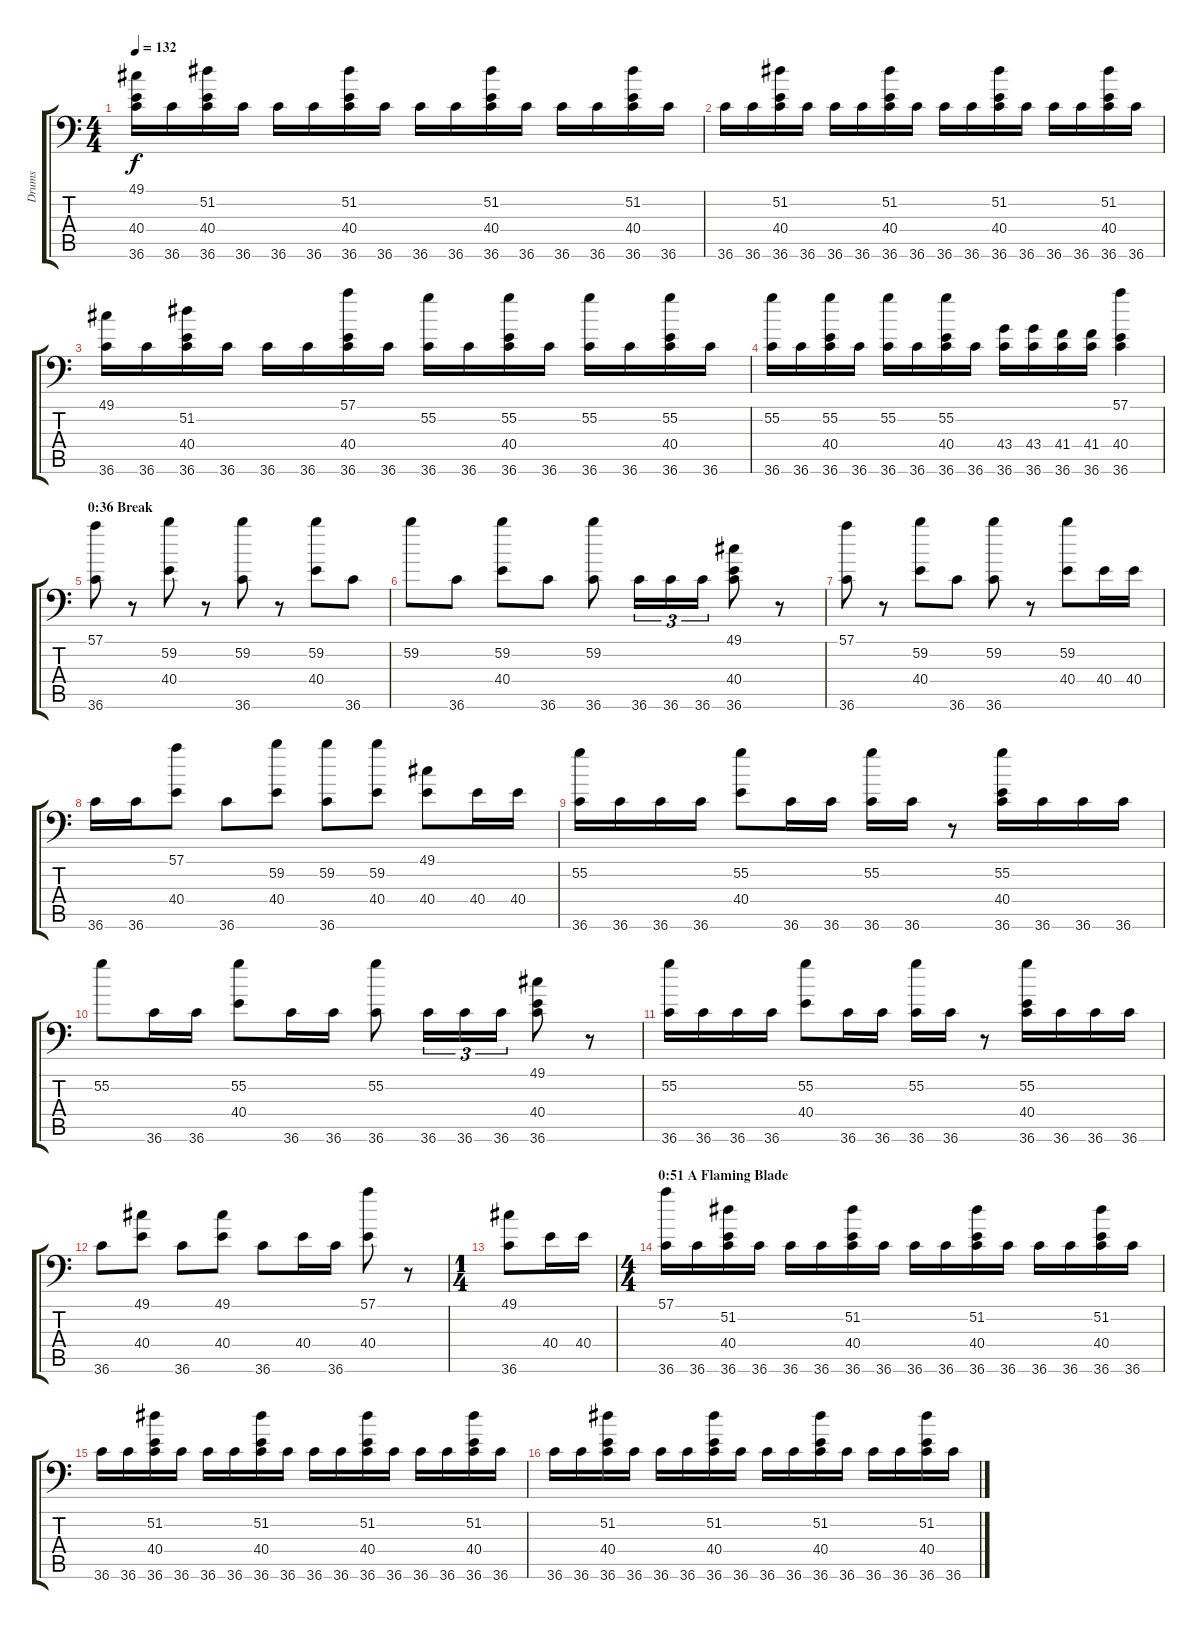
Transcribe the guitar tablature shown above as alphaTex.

\track ("Drums" "Drums") {instrument acousticgrandpiano}
\staff {score tabs}
\tuning (C-1 C-1 C-1 C-1 C-1 C-1) {hide}
\ts (4 4)
\tempo 132
\clef f4
\ks c
(49.1 40.4 36.6).16{dy f} 36.6.16 (51.2 40.4 36.6).16 36.6.16 36.6.16 36.6.16 (51.2 40.4 36.6).16 36.6.16 36.6.16 36.6.16 (51.2 40.4 36.6).16 36.6.16 36.6.16 36.6.16 (51.2 40.4 36.6).16 36.6.16 |
36.6.16 36.6.16 (51.2 40.4 36.6).16 36.6.16 36.6.16 36.6.16 (51.2 40.4 36.6).16 36.6.16 36.6.16 36.6.16 (51.2 40.4 36.6).16 36.6.16 36.6.16 36.6.16 (51.2 40.4 36.6).16 36.6.16 |
(49.1 36.6).16 36.6.16 (51.2 40.4 36.6).16 36.6.16 36.6.16 36.6.16 (57.1 40.4 36.6).16 36.6.16 (55.2 36.6).16 36.6.16 (55.2 40.4 36.6).16 36.6.16 (55.2 36.6).16 36.6.16 (55.2 40.4 36.6).16 36.6.16 |
(55.2 36.6).16 36.6.16 (55.2 40.4 36.6).16 36.6.16 (55.2 36.6).16 36.6.16 (55.2 40.4 36.6).16 36.6.16 (43.4 36.6).16 (43.4 36.6).16 (41.4 36.6).16 (41.4 36.6).16 (57.1 40.4 36.6).4 |
\section ("" "0:36 Break")
(57.1 36.6).8 r.8 (59.2 40.4).8 r.8 (59.2 36.6).8 r.8 (59.2 40.4).8 36.6.8 |
59.2.8 36.6.8 (59.2 40.4).8 36.6.8 (59.2 36.6).8 36.6.16{tu (3 2)} 36.6.16{tu (3 2)} 36.6.16{tu (3 2)} (49.1 40.4 36.6).8 r.8 |
(57.1 36.6).8 r.8 (59.2 40.4).8 36.6.8 (59.2 36.6).8 r.8 (59.2 40.4).8 40.4.16 40.4.16 |
36.6.16 36.6.16 (57.1 40.4).8 36.6.8 (59.2 40.4).8 (59.2 36.6).8 (59.2 40.4).8 (49.1 40.4).8 40.4.16 40.4.16 |
(55.2 36.6).16 36.6.16 36.6.16 36.6.16 (55.2 40.4).8 36.6.16 36.6.16 (55.2 36.6).16 36.6.16 r.8 (55.2 40.4 36.6).16 36.6.16 36.6.16 36.6.16 |
55.2.8 36.6.16 36.6.16 (55.2 40.4).8 36.6.16 36.6.16 (55.2 36.6).8 36.6.16{tu (3 2)} 36.6.16{tu (3 2)} 36.6.16{tu (3 2)} (49.1 40.4 36.6).8 r.8 |
(55.2 36.6).16 36.6.16 36.6.16 36.6.16 (55.2 40.4).8 36.6.16 36.6.16 (55.2 36.6).16 36.6.16 r.8 (55.2 40.4 36.6).16 36.6.16 36.6.16 36.6.16 |
36.6.8 (49.1 40.4).8 36.6.8 (49.1 40.4).8 36.6.8 40.4.16 36.6.16 (57.1 40.4).8 r.8 |
\ts (1 4)
(49.1 36.6).8 40.4.16 40.4.16 |
\ts (4 4)
\section ("" "0:51 A Flaming Blade")
(57.1 36.6).16 36.6.16 (51.2 40.4 36.6).16 36.6.16 36.6.16 36.6.16 (51.2 40.4 36.6).16 36.6.16 36.6.16 36.6.16 (51.2 40.4 36.6).16 36.6.16 36.6.16 36.6.16 (51.2 40.4 36.6).16 36.6.16 |
36.6.16 36.6.16 (51.2 40.4 36.6).16 36.6.16 36.6.16 36.6.16 (51.2 40.4 36.6).16 36.6.16 36.6.16 36.6.16 (51.2 40.4 36.6).16 36.6.16 36.6.16 36.6.16 (51.2 40.4 36.6).16 36.6.16 |
36.6.16 36.6.16 (51.2 40.4 36.6).16 36.6.16 36.6.16 36.6.16 (51.2 40.4 36.6).16 36.6.16 36.6.16 36.6.16 (51.2 40.4 36.6).16 36.6.16 36.6.16 36.6.16 (51.2 40.4 36.6).16 36.6.16
